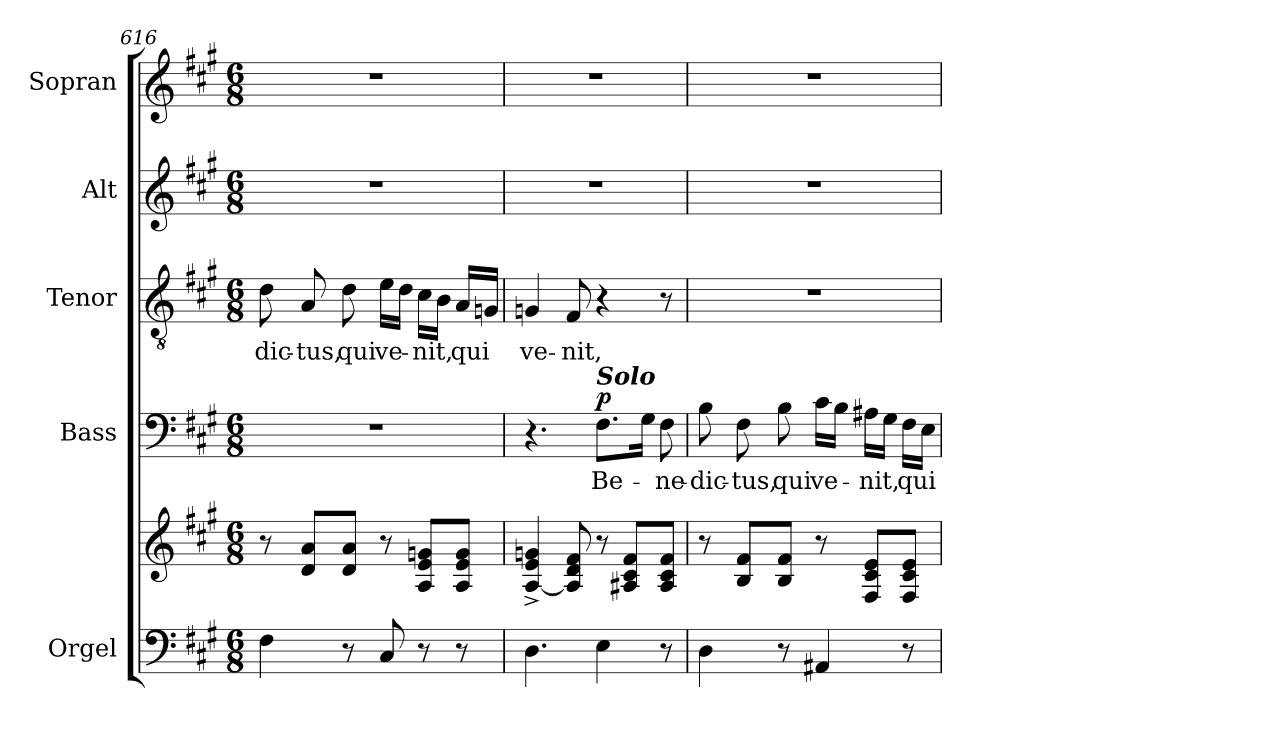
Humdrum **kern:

**kern	**kern	**kern	**text	**dynam	**kern	**text	**kern	**kern
*part5	*part5	*part4	*part4	*part4	*part3	*part3	*part2	*part1
*staff6	*staff5	*staff4	*staff4	*staff4	*staff3	*staff3	*staff2	*staff1
*I"Orgel	*	*I"Bass	*	*	*I"Tenor	*	*I"Alt	*I"Sopran
*I'Org.	*	*I'B.	*	*	*I'T.	*	*I'A.	*I'S.
*clefF4	*clefG2	*clefF4	*	*	*clefGv2	*	*clefG2	*clefG2
*k[f#c#g#]	*k[f#c#g#]	*k[f#c#g#]	*	*	*k[f#c#g#]	*	*k[f#c#g#]	*k[f#c#g#]
*A:	*A:	*A:	*	*	*A:	*	*A:	*A:
*M6/8	*M6/8	*M6/8	*	*	*M6/8	*	*M6/8	*M6/8
=616	=616	=616	=616	=616	=616	=616	=616	=616
!	!	!	!	!	!	!LO:LY:b	!	!
4F#\	8r	2.r	.	.	8d\	-dic-	2.r	2.r
!	!	!	!	!	!	!LO:LY:b	!	!
.	8d/ 8a/L	.	.	.	8A/	-tus,	.	.
!	!	!	!	!	!	!LO:LY:b	!	!
8r	8d/ 8a/J	.	.	.	8d\	qui	.	.
!	!	!	!	!	!	!LO:LY:b	!	!
8C#/	8r	.	.	.	16e\LL	ve-	.	.
.	.	.	.	.	16d\JJ	.	.	.
!	!	!	!	!	!	!LO:LY:b	!	!
8r	8A/ 8e/ 8gn/L	.	.	.	16c#\LL	-nit,	.	.
.	.	.	.	.	16B\JJ	.	.	.
!	!	!	!	!	!	!LO:LY:b	!	!
8r	8A/ 8e/ 8g/J	.	.	.	16A/LL	qui	.	.
.	.	.	.	.	16Gn/JJ	.	.	.
=617	=617	=617	=617	=617	=617	=617	=617	=617
!	!	!	!	!	!	!LO:LY:b	!	!
4.D\	[4A/^< 4e/^< 4gn/^<	4.r	.	.	4Gn/	ve-	2.r	2.r
!	!	!	!	!	!	!LO:LY:b	!	!
.	8A/] 8d/ 8f#/	.	.	.	8F#/	-nit,	.	.
!	!	!LO:TX:a:Bi:t=Solo	!	!	!	!	!	!
!	!	!	!LO:LY:b	!LO:DY:a	!	!	!	!
4E\	8r	8.F#\L	Be-	p	4r	.	.	.
.	8A#X/ 8c#/ 8f#/L	.	.	.	.	.	.	.
.	.	16G#\Jk	.	.	.	.	.	.
!	!	!	!LO:LY:b	!	!	!	!	!
8r	8A#/ 8c#/ 8f#/J	8F#\	-ne-	.	8r	.	.	.
=618	=618	=618	=618	=618	=618	=618	=618	=618
!	!	!	!LO:LY:b	!	!	!	!	!
4D\	8r	8B\	-dic-	.	2.r	.	2.r	2.r
!	!	!	!LO:LY:b	!	!	!	!	!
.	8B/ 8f#/L	8F#\	-tus,	.	.	.	.	.
!	!	!	!LO:LY:b	!	!	!	!	!
8r	8B/ 8f#/J	8B\	qui	.	.	.	.	.
!	!	!	!LO:LY:b	!	!	!	!	!
4AA#X/	8r	16c#\LL	ve-	.	.	.	.	.
.	.	16B\JJ	.	.	.	.	.	.
!	!	!	!LO:LY:b	!	!	!	!	!
.	8F#/ 8c#/ 8e/L	16A#X\LL	-nit,	.	.	.	.	.
.	.	16G#\JJ	.	.	.	.	.	.
!	!	!	!LO:LY:b	!	!	!	!	!
8r	8F#/ 8c#/ 8e/J	16F#\LL	qui	.	.	.	.	.
.	.	16E\JJ	.	.	.	.	.	.
=	=	=	=	=	=	=	=	=
*-	*-	*-	*-	*-	*-	*-	*-	*-
